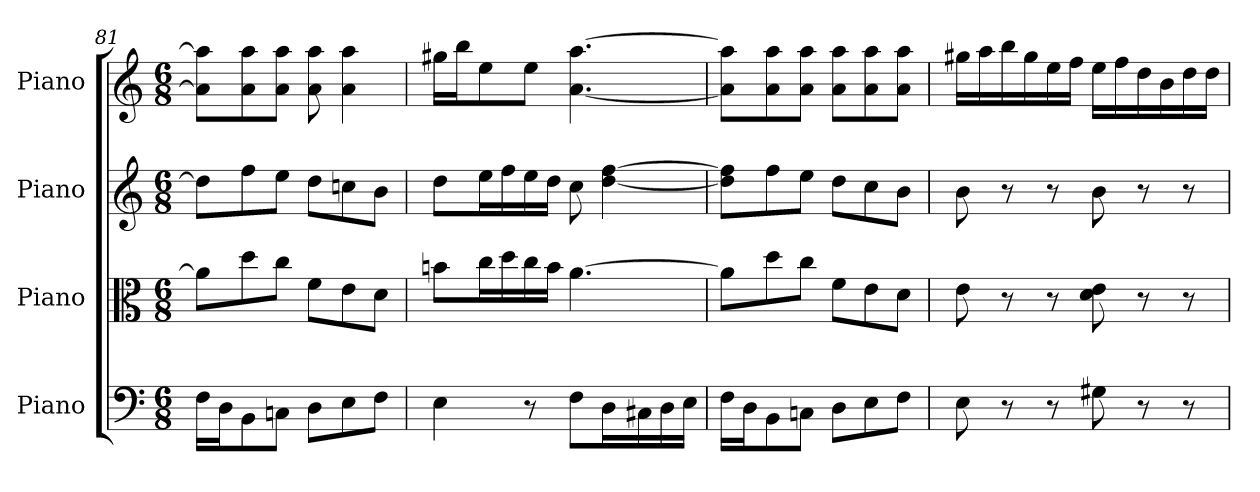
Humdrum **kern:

**kern	**kern	**kern	**kern
*part4	*part3	*part2	*part1
*staff4	*staff3	*staff2	*staff1
*I"Piano	*I"Piano	*I"Piano	*I"Piano
*I'Pno	*I'Pno	*I'Pno	*I'Pno
!!LO:LB:g=z
*clefF4	*clefC3	*clefG2	*clefG2
*k[]	*k[]	*k[]	*k[]
*M6/8	*M6/8	*M6/8	*M6/8
=81	=81	=81	=81
16F\LL	8a\L]	8dd\L]	8a\] 8aa\]L
16D\J	.	.	.
8BB\	8dd\	8ff\	8a\ 8aa\
8Cn\J	8cc\J	8ee\J	8a\ 8aa\J
8D\L	8f\L	8dd\L	8a\ 8aa\
8E\	8e\	8ccn\	4a\ 4aa\
8F\J	8d\J	8b\J	.
=82	=82	=82	=82
4E\	8bn\L	8dd\L	16gg#X\LL
.	.	.	16bb\J
.	16cc\L	16ee\L	8ee\
.	16dd\	16ff\	.
8r	16cc\	16ee\	8ee\J
.	16b\JJ	16dd\JJ	.
8F\L	[4.a\	8cc\	[4.a\ [4.aa\
16D\L	.	[4dd\ [4ff\	.
16C#X\	.	.	.
16D\	.	.	.
16E\JJ	.	.	.
=83	=83	=83	=83
16F\LL	8a\L]	8dd\] 8ff\]L	8a\] 8aa\]L
16D\J	.	.	.
8BB\	8dd\	8ff\	8a\ 8aa\
8Cn\J	8cc\J	8ee\J	8a\ 8aa\J
8D\L	8f\L	8dd\L	8a\ 8aa\L
8E\	8e\	8cc\	8a\ 8aa\
8F\J	8d\J	8b\J	8a\ 8aa\J
=84	=84	=84	=84
8E\	8e\	8b\	16gg#X\LL
.	.	.	16aa\
8r	8r	8r	16bb\
.	.	.	16gg#\
8r	8r	8r	16ee\
.	.	.	16ff\JJ
8G#X\	8d\ 8e\	8b\	16ee\LL
.	.	.	16ff\
8r	8r	8r	16dd\
.	.	.	16b\
8r	8r	8r	16dd\
.	.	.	16dd\JJ
=	=	=	=
*-	*-	*-	*-
